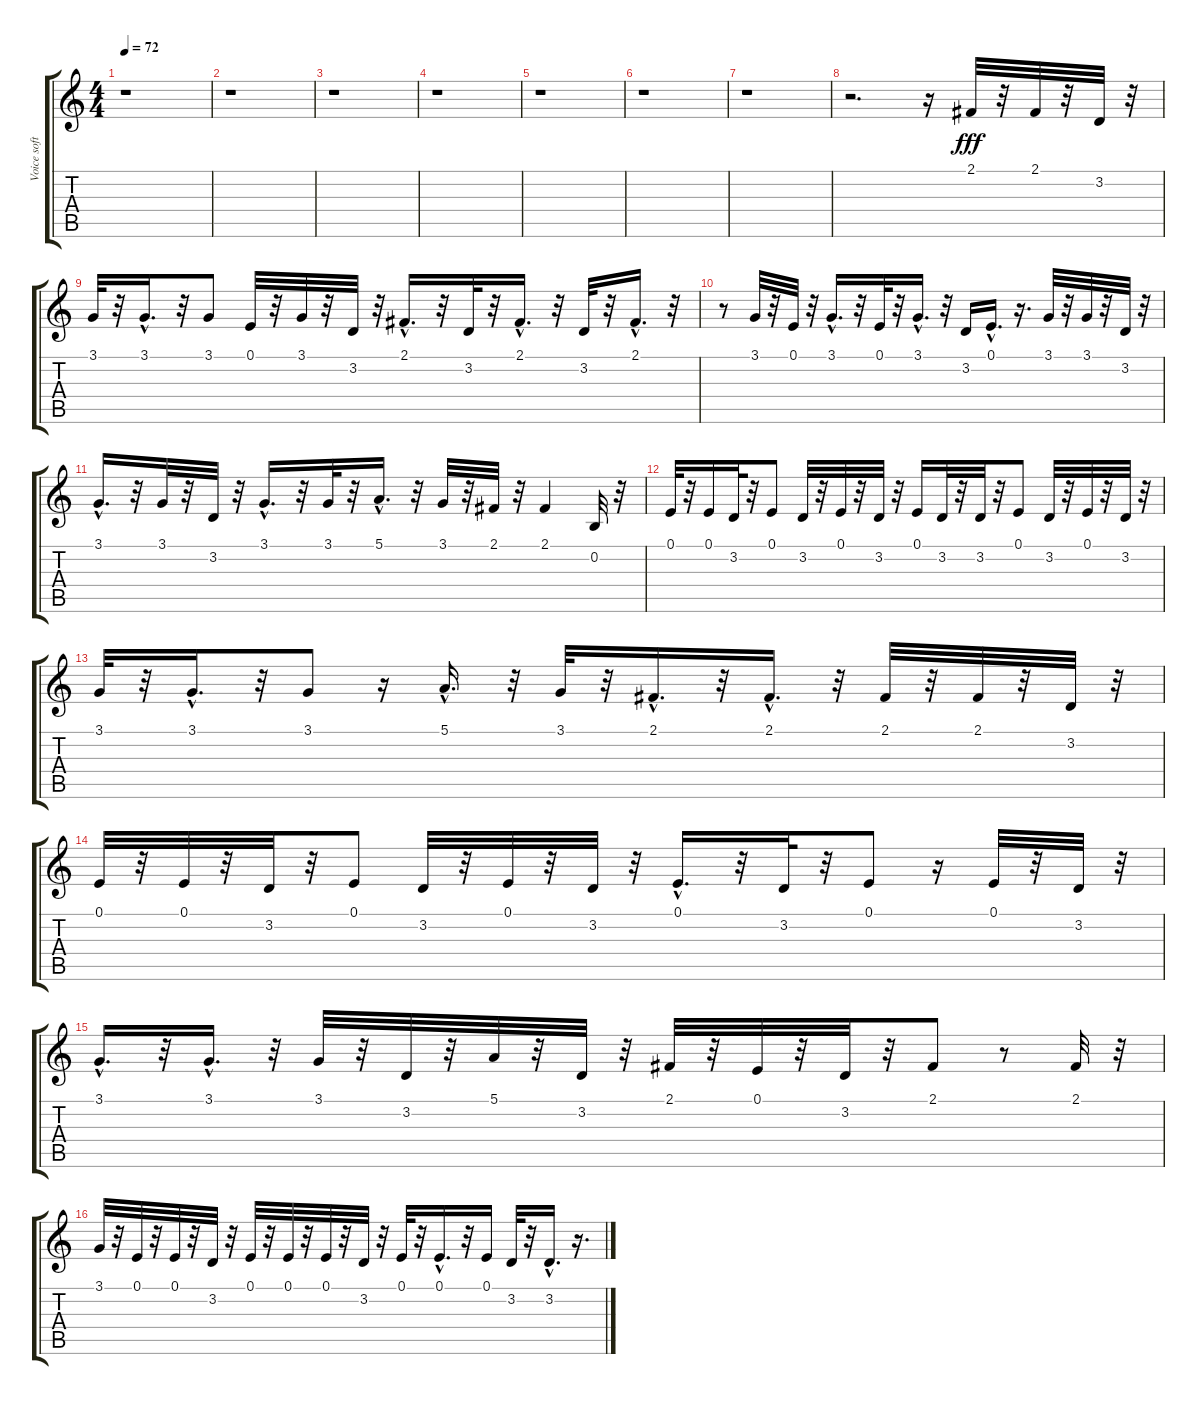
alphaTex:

\track ("Voice soft" "Voice soft") {instrument churchorgan}
\staff {score tabs}
\tuning (E4 B3 G3 D3 A2 E2) {hide}
\ts (4 4)
\tempo 72
\clef g2
\ks c
r.1{dy f} |
r.1 |
r.1 |
r.1 |
r.1 |
r.1 |
r.1 |
r.2{d} r.16 2.1.32{dy fff} r.32 2.1.32 r.32 3.2.32 r.32 |
3.1.32 r.32 3.1{hac}.16{d} r.32 3.1.8 0.1.32 r.32 3.1.32 r.32 3.2.32 r.32 2.1{hac}.16{d} r.32 3.2.32 r.32 2.1{hac}.16{d} r.32 3.2.32 r.32 2.1{hac}.16{d} r.32 |
r.8 3.1.32 r.32 0.1.32 r.32 3.1{hac}.16{d} r.32 0.1.32 r.32 3.1{hac}.16{d} r.32 3.2.16 0.1{hac}.16{d} r.16{d} 3.1.32 r.32 3.1.32 r.32 3.2.32 r.32 |
3.1{hac}.16{d} r.32 3.1.32 r.32 3.2.32 r.32 3.1{hac}.16{d} r.32 3.1.32 r.32 5.1{hac}.16{d} r.32 3.1.32 r.32 2.1.32 r.32 2.1.4 0.2.32 r.32 |
0.1.32 r.32 0.1.16 3.2.32 r.32 0.1.8 3.2.32 r.32 0.1.32 r.32 3.2.32 r.32 0.1.16 3.2.32 r.32 3.2.32 r.32 0.1.8 3.2.32 r.32 0.1.32 r.32 3.2.32 r.32 |
3.1.32 r.32 3.1{hac}.16{d} r.32 3.1.8 r.16 5.1{hac}.16{d} r.32 3.1.32 r.32 2.1{hac}.16{d} r.32 2.1{hac}.16{d} r.32 2.1.32 r.32 2.1.32 r.32 3.2.32 r.32 |
0.1.32 r.32 0.1.32 r.32 3.2.32 r.32 0.1.8 3.2.32 r.32 0.1.32 r.32 3.2.32 r.32 0.1{hac}.16{d} r.32 3.2.32 r.32 0.1.8 r.16 0.1.32 r.32 3.2.32 r.32 |
3.1{hac}.16{d} r.32 3.1{hac}.16{d} r.32 3.1.32 r.32 3.2.32 r.32 5.1.32 r.32 3.2.32 r.32 2.1.32 r.32 0.1.32 r.32 3.2.32 r.32 2.1.8 r.8 2.1.32 r.32 |
3.1.32 r.32 0.1.32 r.32 0.1.32 r.32 3.2.32 r.32 0.1.32 r.32 0.1.32 r.32 0.1.32 r.32 3.2.32 r.32 0.1.32 r.32 0.1{hac}.16{d} r.32 0.1.16 3.2.32 r.32 3.2{hac}.16{d} r.16{d}
